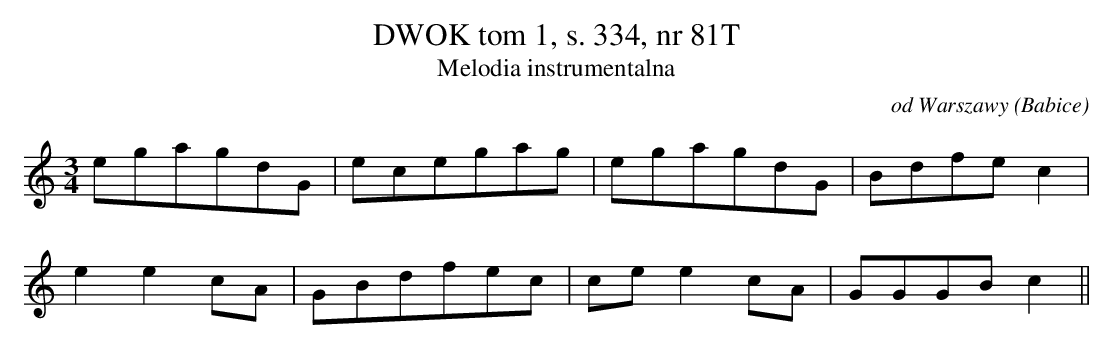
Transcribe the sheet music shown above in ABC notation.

X:1
T: DWOK tom 1, s. 334, nr 81T
T: Melodia instrumentalna
O: od Warszawy (Babice)
M: 3/4
L: 1/8
K: C
egagdG | ecegag | egagdG | Bdfec2 |
e2e2cA | GBdfec | cee2cA | GGGBc2||
